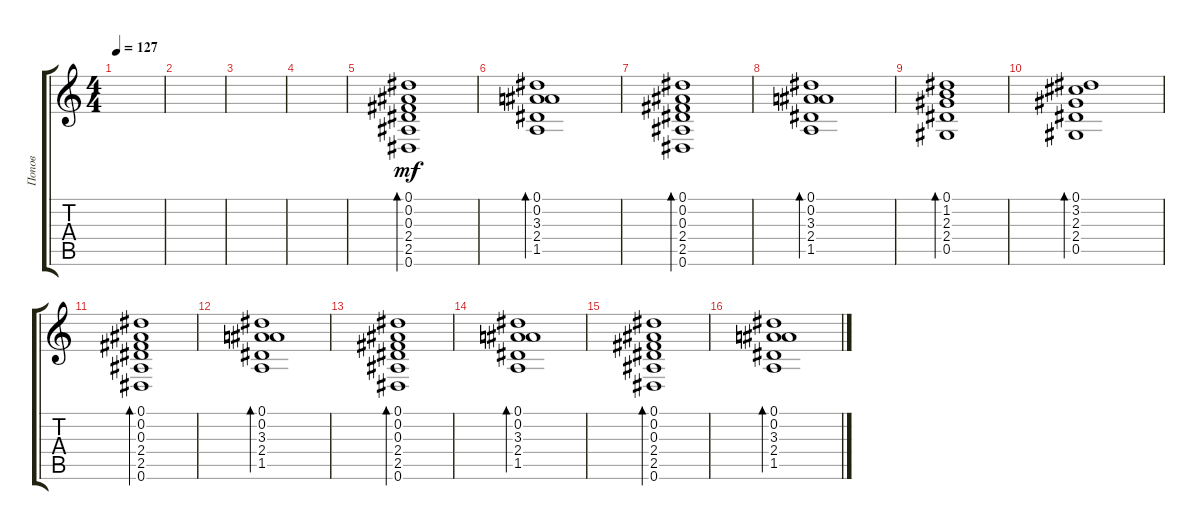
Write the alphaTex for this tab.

\track ("Попов" "Попов") {instrument overdrivenguitar}
\staff {score tabs}
\tuning (Eb4 Bb3 Gb3 Db3 Ab2 Eb2) {hide}
\ts (4 4)
\tempo 127
\clef g2
\ks c
|
|
|
|
(0.1 0.2 0.3 2.4 2.5 0.6).1{bd 120 dy mf instrument electricguitarclean} |
(0.1 0.2 3.3 2.4 1.5).1{bd 120} |
(0.1 0.2 0.3 2.4 2.5 0.6).1{bd 120} |
(0.1 0.2 3.3 2.4 1.5).1{bd 120} |
(0.1 1.2 2.3 2.4 0.5).1{bd 120} |
(0.1 3.2 2.3 2.4 0.5).1{bd 120} |
(0.1 0.2 0.3 2.4 2.5 0.6).1{bd 120} |
(0.1 0.2 3.3 2.4 1.5).1{bd 120} |
(0.1 0.2 0.3 2.4 2.5 0.6).1{bd 120} |
(0.1 0.2 3.3 2.4 1.5).1{bd 120} |
(0.1 0.2 0.3 2.4 2.5 0.6).1{bd 120} |
(0.1 0.2 3.3 2.4 1.5).1{bd 120}
